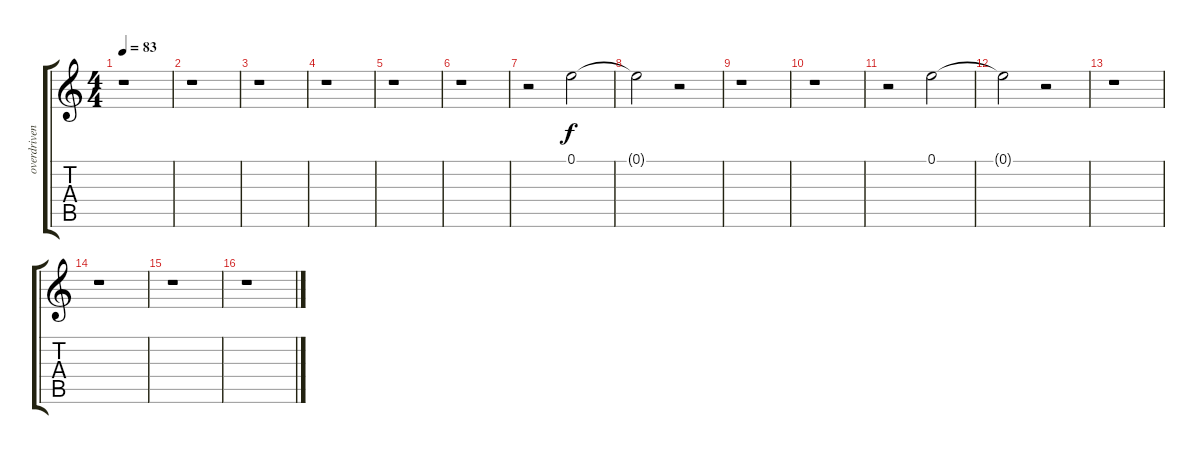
\track ("overdriven electric guitar" "overdriven") {instrument overdrivenguitar}
\staff {score tabs}
\tuning (E4 B3 G3 D3 A2 E2) {hide}
\ts (4 4)
\tempo 83
\clef g2
\ks c
r.1{dy f} |
r.1 |
r.1 |
r.1 |
r.1 |
r.1 |
r.2 0.1.2 |
0.1{t}.2 r.2 |
r.1 |
r.1 |
r.2 0.1.2 |
0.1{t}.2 r.2 |
r.1 |
r.1 |
r.1 |
r.1
